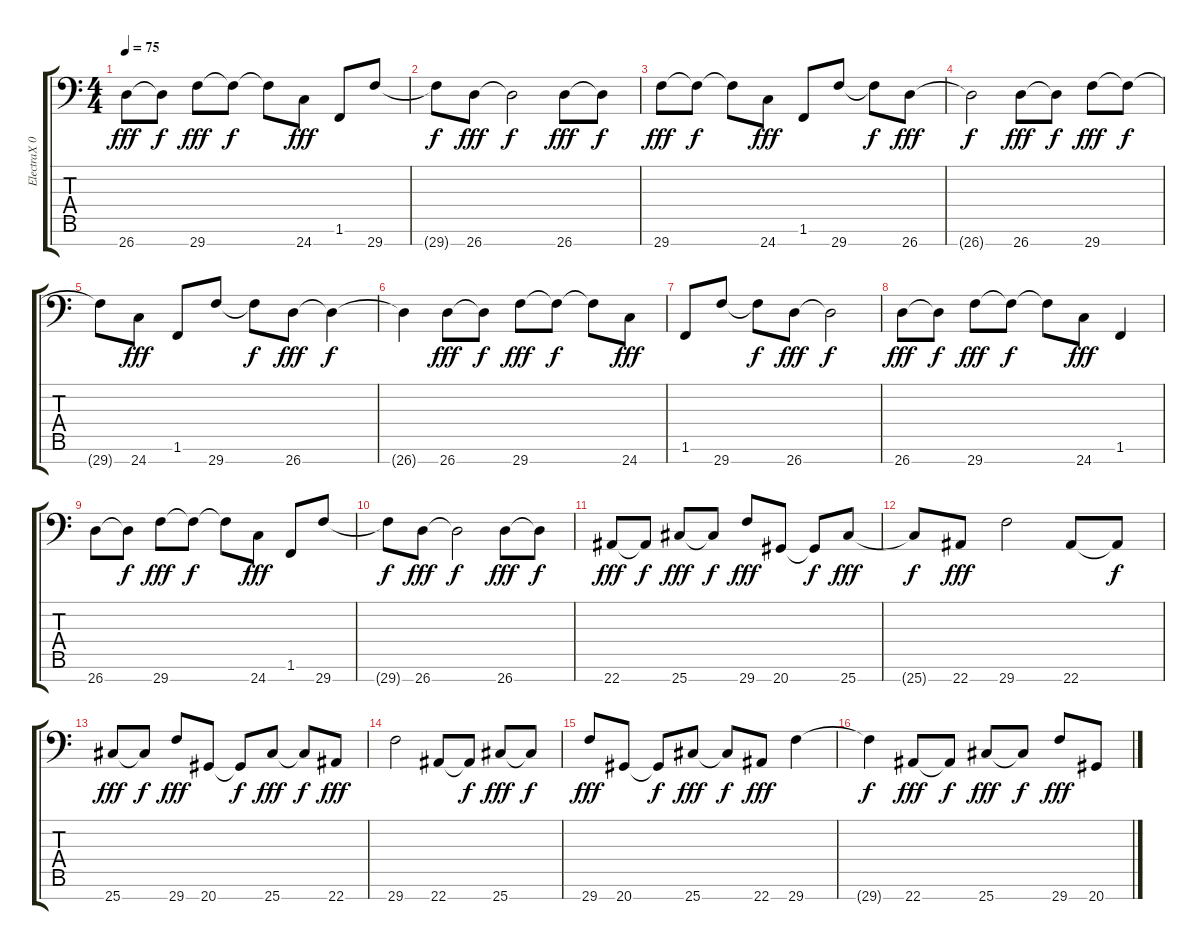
\track ("ElectraX 05" "ElectraX 0") {instrument tinklebell}
\staff {score tabs}
\tuning (C8 B3 G3 D3 A2 E2 C-1) {hide}
\ts (4 4)
\tempo 75
\clef f4
\ks c
26.7.8{dy fff} 26.7{t}.8{dy f} 29.7.8{dy fff} 29.7{t}.8{dy f} 29.7{t}.8 24.7.8{dy fff} 1.6.8 29.7.8 |
29.7{t}.8{dy f} 26.7.8{dy fff} 26.7{t}.2{dy f} 26.7.8{dy fff} 26.7{t}.8{dy f} |
29.7.8{dy fff} 29.7{t}.8{dy f} 29.7{t}.8 24.7.8{dy fff} 1.6.8 29.7.8 29.7{t}.8{dy f} 26.7.8{dy fff} |
26.7{t}.2{dy f} 26.7.8{dy fff} 26.7{t}.8{dy f} 29.7.8{dy fff} 29.7{t}.8{dy f} |
29.7{t}.8 24.7.8{dy fff} 1.6.8 29.7.8 29.7{t}.8{dy f} 26.7.8{dy fff} 26.7{t}.4{dy f} |
26.7{t}.4 26.7.8{dy fff} 26.7{t}.8{dy f} 29.7.8{dy fff} 29.7{t}.8{dy f} 29.7{t}.8 24.7.8{dy fff} |
1.6.8 29.7.8 29.7{t}.8{dy f} 26.7.8{dy fff} 26.7{t}.2{dy f} |
26.7.8{dy fff} 26.7{t}.8{dy f} 29.7.8{dy fff} 29.7{t}.8{dy f} 29.7{t}.8 24.7.8{dy fff} 1.6.4 |
26.7.8 26.7{t}.8{dy f} 29.7.8{dy fff} 29.7{t}.8{dy f} 29.7{t}.8 24.7.8{dy fff} 1.6.8 29.7.8 |
29.7{t}.8{dy f} 26.7.8{dy fff} 26.7{t}.2{dy f} 26.7.8{dy fff} 26.7{t}.8{dy f} |
22.7.8{dy fff} 22.7{t}.8{dy f} 25.7.8{dy fff} 25.7{t}.8{dy f} 29.7.8{dy fff} 20.7.8 20.7{t}.8{dy f} 25.7.8{dy fff} |
25.7{t}.8{dy f} 22.7.8{dy fff} 29.7.2 22.7.8 22.7{t}.8{dy f} |
25.7.8{dy fff} 25.7{t}.8{dy f} 29.7.8{dy fff} 20.7.8 20.7{t}.8{dy f} 25.7.8{dy fff} 25.7{t}.8{dy f} 22.7.8{dy fff} |
29.7.2 22.7.8 22.7{t}.8{dy f} 25.7.8{dy fff} 25.7{t}.8{dy f} |
29.7.8{dy fff} 20.7.8 20.7{t}.8{dy f} 25.7.8{dy fff} 25.7{t}.8{dy f} 22.7.8{dy fff} 29.7.4 |
29.7{t}.4{dy f} 22.7.8{dy fff} 22.7{t}.8{dy f} 25.7.8{dy fff} 25.7{t}.8{dy f} 29.7.8{dy fff} 20.7.8
